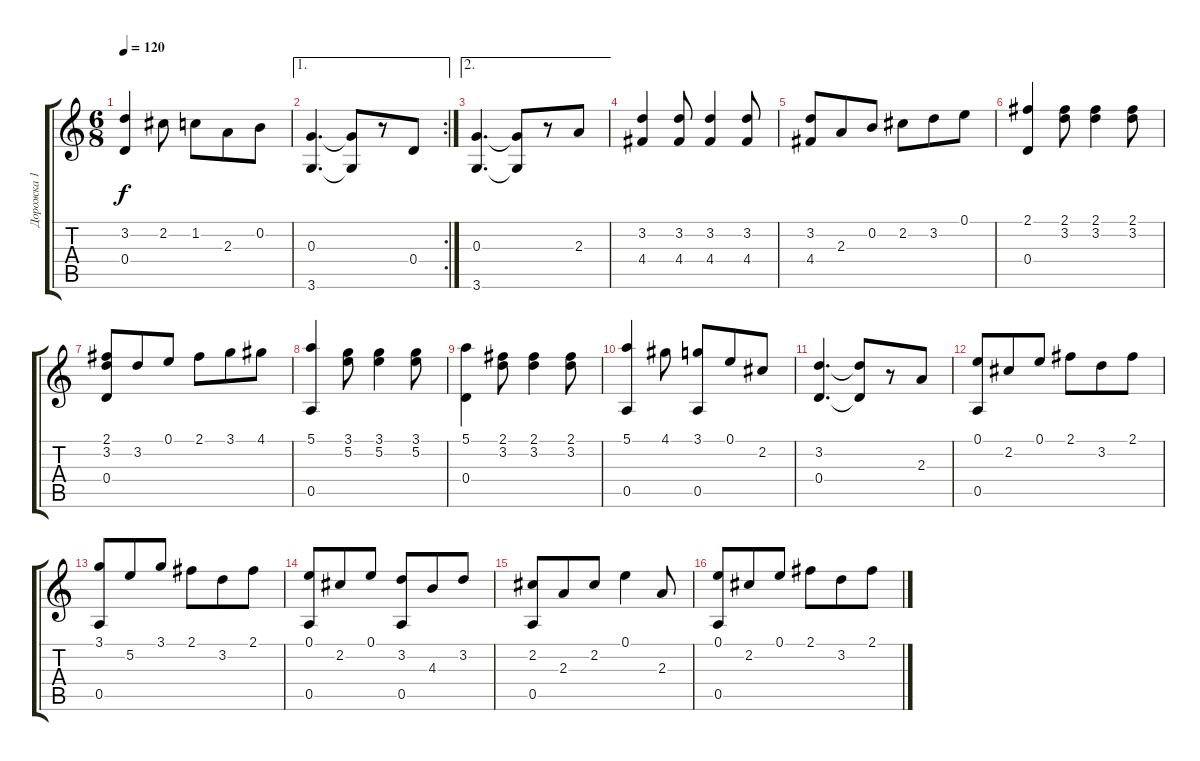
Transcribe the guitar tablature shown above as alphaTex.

\track ("Дорожка 1" "Дорожка 1") {instrument acousticguitarnylon}
\staff {score tabs}
\tuning (E4 B3 G3 D3 A2 E2) {hide}
\ts (6 8)
\tempo 120
\clef g2
\ks c
(3.2 0.4).4{dy f} 2.2.8 1.2.8 2.3.8 0.2.8 |
\ae 1
\rc 2
(0.3 3.6).4{d} (0.3{t} 3.6{t}).8 r.8 0.4.8 |
\ae 2
(0.3 3.6).4{d} (0.3{t} 3.6{t}).8 r.8 2.3.8 |
(3.2 4.4).4 (3.2 4.4).8 (3.2 4.4).4 (3.2 4.4).8 |
(3.2 4.4).8 2.3.8 0.2.8 2.2.8 3.2.8 0.1.8 |
(2.1 0.4).4 (2.1 3.2).8 (2.1 3.2).4 (2.1 3.2).8 |
(2.1 3.2 0.4).8 3.2.8 0.1.8 2.1.8 3.1.8 4.1.8 |
(5.1 0.5).4 (3.1 5.2).8 (3.1 5.2).4 (3.1 5.2).8 |
(5.1 0.4).4 (2.1 3.2).8 (2.1 3.2).4 (2.1 3.2).8 |
(5.1 0.5).4 4.1.8 (3.1 0.5).8 0.1.8 2.2.8 |
(3.2 0.4).4{d} (3.2{t} 0.4{t}).8 r.8 2.3.8 |
(0.1 0.5).8 2.2.8 0.1.8 2.1.8 3.2.8 2.1.8 |
(3.1 0.5).8 5.2.8 3.1.8 2.1.8 3.2.8 2.1.8 |
(0.1 0.5).8 2.2.8 0.1.8 (3.2 0.5).8 4.3.8 3.2.8 |
(2.2 0.5).8 2.3.8 2.2.8 0.1.4 2.3.8 |
(0.1 0.5).8 2.2.8 0.1.8 2.1.8 3.2.8 2.1.8
